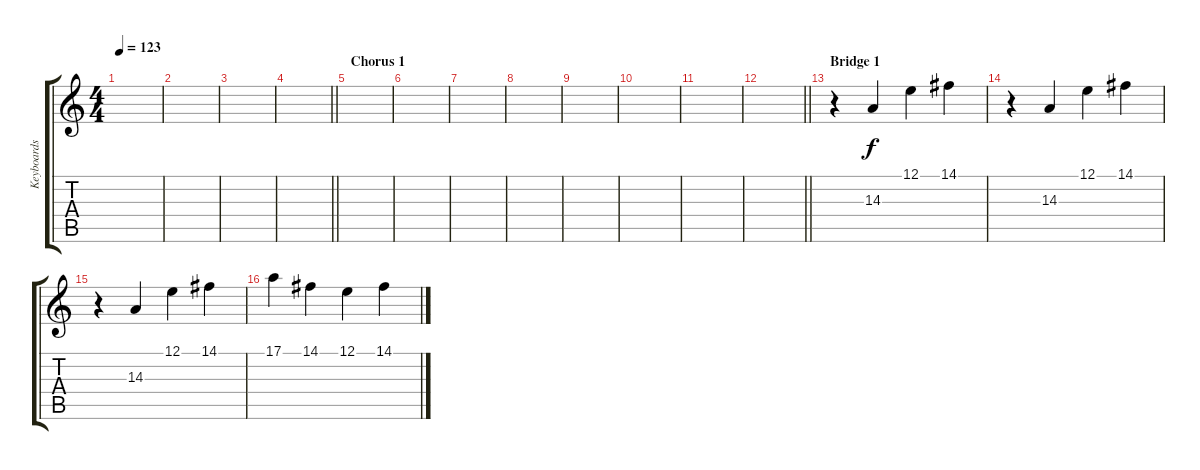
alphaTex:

\track ("Keyboards (Higher Octave)" "Keyboards ") {instrument synthbrass2}
\staff {score tabs}
\tuning (E4 B3 G3 D3 A2 E2) {hide}
\ts (4 4)
\tempo 123
\clef g2
\ks c
|
|
|
\barLineRight lightlight
|
\section ("" "Chorus 1")
|
|
|
|
|
|
|
\barLineRight lightlight
|
\section ("" "Bridge 1")
r.4 14.3.4 12.1.4 14.1.4 |
r.4 14.3.4 12.1.4 14.1.4 |
r.4 14.3.4 12.1.4 14.1.4 |
17.1.4 14.1.4 12.1.4 14.1.4
